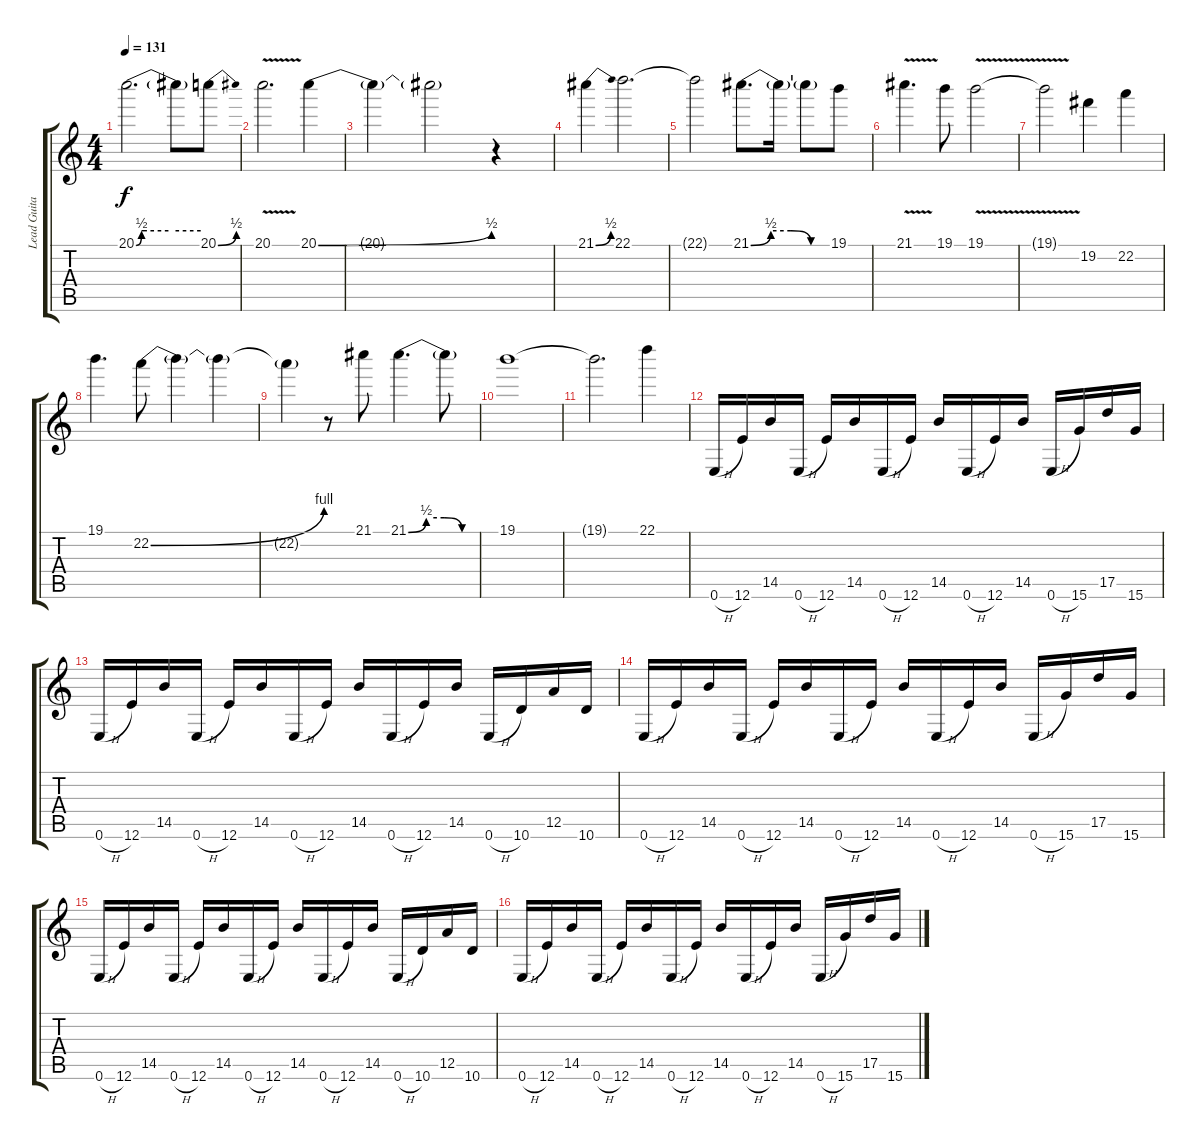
\track ("Lead Guitar" "Lead Guita") {instrument distortionguitar}
\staff {score tabs}
\tuning (E4 B3 G3 D3 A2 E2) {hide}
\ts (4 4)
\tempo 131
\clef g2
\ks c
20.1{be (custom 0 0 5 2 10 2 30 2 60 2)}.2{d dy f} 20.1{t}.8 20.1{be (bend 0 0 60 2)}.8 |
20.1{v}.2{d} 20.1{be (bend 0 0 60 2)}.4 |
20.1{t}.4 20.1{t}.2 r.4 |
21.1{be (bend 0 0 60 2)}.4 22.1.2{d} |
22.1{t}.2 21.1{be (custom 0 0 15 2 30 2 45 0 60 0)}.8{d} 21.1{t}.16 21.1{t}.8 19.1.8 |
21.1{v}.4{d} 19.1.8 19.1{v}.2 |
19.1{t}.2 19.2.4 22.2.4 |
19.1.4{d} 22.2{be (bend 0 0 60 4)}.8 22.2{t}.4 22.2{t}.4 |
22.2{t}.4 r.8 21.1.8 21.1{be (custom 0 0 15 2 30 2 45 0 60 0)}.4{d} 21.1{t}.8 |
19.1.1 |
19.1{t}.2{d} 22.1.4 |
0.6{h}.16 12.6.16 14.5.16 0.6{h}.16 12.6.16 14.5.16 0.6{h}.16 12.6.16 14.5.16 0.6{h}.16 12.6.16 14.5.16 0.6{h}.16 15.6.16 17.5.16 15.6.16 |
0.6{h}.16 12.6.16 14.5.16 0.6{h}.16 12.6.16 14.5.16 0.6{h}.16 12.6.16 14.5.16 0.6{h}.16 12.6.16 14.5.16 0.6{h}.16 10.6.16 12.5.16 10.6.16 |
0.6{h}.16 12.6.16 14.5.16 0.6{h}.16 12.6.16 14.5.16 0.6{h}.16 12.6.16 14.5.16 0.6{h}.16 12.6.16 14.5.16 0.6{h}.16 15.6.16 17.5.16 15.6.16 |
0.6{h}.16 12.6.16 14.5.16 0.6{h}.16 12.6.16 14.5.16 0.6{h}.16 12.6.16 14.5.16 0.6{h}.16 12.6.16 14.5.16 0.6{h}.16 10.6.16 12.5.16 10.6.16 |
0.6{h}.16 12.6.16 14.5.16 0.6{h}.16 12.6.16 14.5.16 0.6{h}.16 12.6.16 14.5.16 0.6{h}.16 12.6.16 14.5.16 0.6{h}.16 15.6.16 17.5.16 15.6.16
